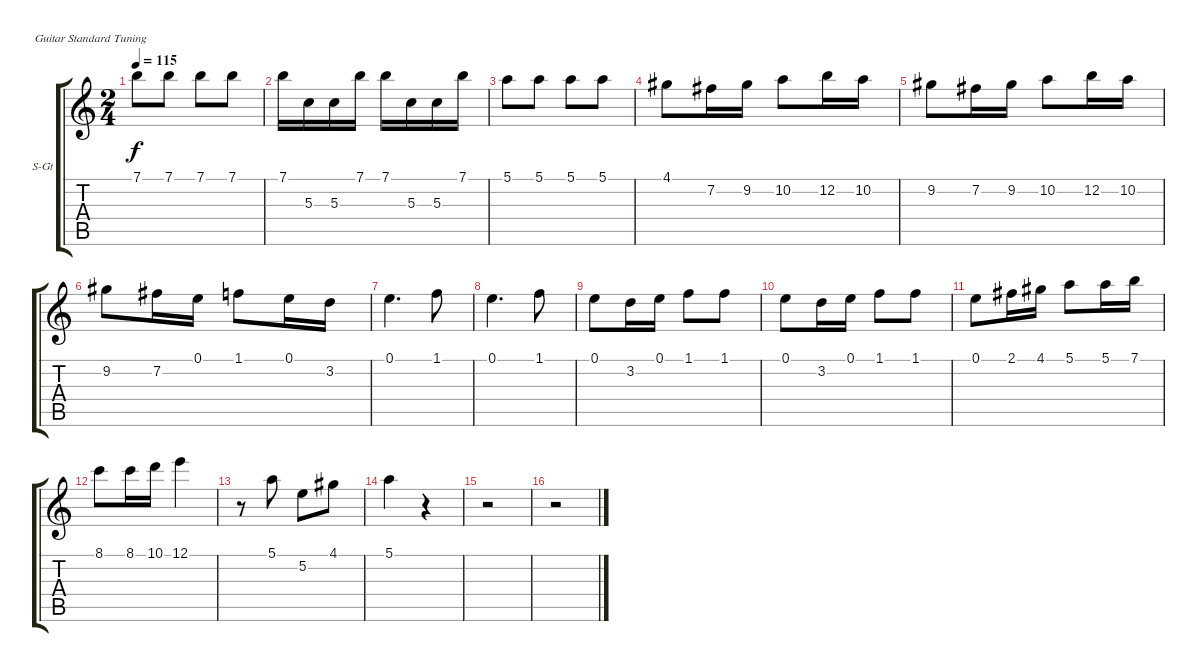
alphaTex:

\defaultSystemsLayout 4
\bracketExtendMode groupsimilarinstruments
\firstSystemTrackNameOrientation horizontal
\otherSystemsTrackNameOrientation horizontal
\track ("Violin 2" "S-Gt") {instrument acousticguitarsteel}
\staff {score tabs}
\tuning (E4 B3 G3 D3 A2 E2)
\ts (2 4)
\tempo 115
\clef g2
\ks c
7.1.8{dy f} 7.1.8 7.1.8 7.1.8 |
7.1.16 5.3.16 5.3.16 7.1.16 7.1.16 5.3.16 5.3.16 7.1.16 |
5.1.8 5.1.8 5.1.8 5.1.8 |
4.1.8 7.2.16 9.2.16 10.2.8 12.2.16 10.2.16 |
9.2.8 7.2.16 9.2.16 10.2.8 12.2.16 10.2.16 |
9.2.8 7.2.16 0.1.16 1.1.8 0.1.16 3.2.16 |
0.1.4{d} 1.1.8 |
0.1.4{d} 1.1.8 |
0.1.8 3.2.16 0.1.16 1.1.8 1.1.8 |
0.1.8 3.2.16 0.1.16 1.1.8 1.1.8 |
0.1.8 2.1.16 4.1.16 5.1.8 5.1.16 7.1.16 |
8.1.8 8.1.16 10.1.16 12.1.4 |
r.8 5.1.8 5.2.8 4.1.8 |
5.1.4 r.4 |
r.2 |
r.2
